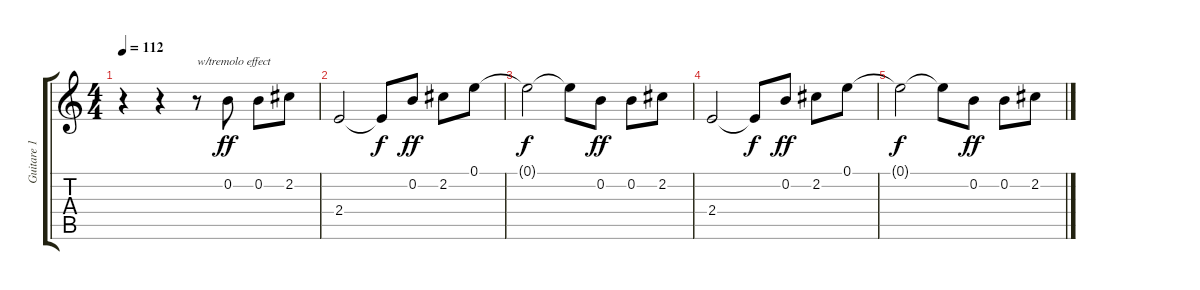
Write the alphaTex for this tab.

\track ("Guitare 1" "Guitare 1") {instrument electricguitarclean}
\staff {score tabs}
\tuning (E4 B3 G3 D3 A2 E2) {hide}
\ts (4 4)
\tempo 112
\clef g2
\ks c
r.4{dy ff instrument electricguitarclean} r.4 r.8{txt "w/tremolo effect"} 0.2.8 0.2.8 2.2.8 |
2.4.2 2.4{t}.8{dy f} 0.2.8{dy ff} 2.2.8 0.1.8 |
0.1{t}.2{dy f} 0.1{t}.8 0.2.8{dy ff} 0.2.8 2.2.8 |
2.4.2 2.4{t}.8{dy f} 0.2.8{dy ff} 2.2.8 0.1.8 |
0.1{t}.2{dy f} 0.1{t}.8 0.2.8{dy ff} 0.2.8 2.2.8
